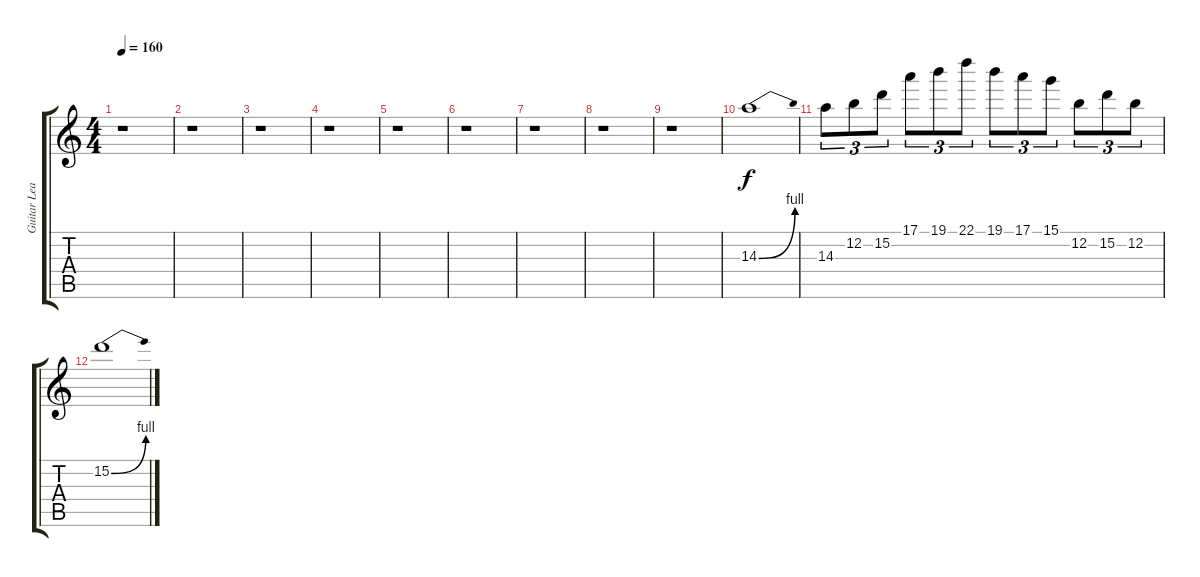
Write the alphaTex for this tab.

\track ("Guitar Lead" "Guitar Lea") {instrument overdrivenguitar}
\staff {score tabs}
\tuning (E4 B3 G3 D3 A2 E2) {hide}
\ts (4 4)
\tempo 160
\clef g2
\ks c
r.1{dy f} |
r.1 |
r.1 |
r.1 |
r.1 |
r.1 |
r.1 |
r.1 |
r.1 |
14.3{be (bend 0 0 60 4)}.1{volume 0} |
14.3.8{tu (3 2)} 12.2.8{tu (3 2)} 15.2.8{tu (3 2)} 17.1.8{tu (3 2)} 19.1.8{tu (3 2)} 22.1.8{tu (3 2)} 19.1.8{tu (3 2)} 17.1.8{tu (3 2)} 15.1.8{tu (3 2)} 12.2.8{tu (3 2)} 15.2.8{tu (3 2)} 12.2.8{tu (3 2)} |
15.2{be (bend 0 0 60 4)}.1
